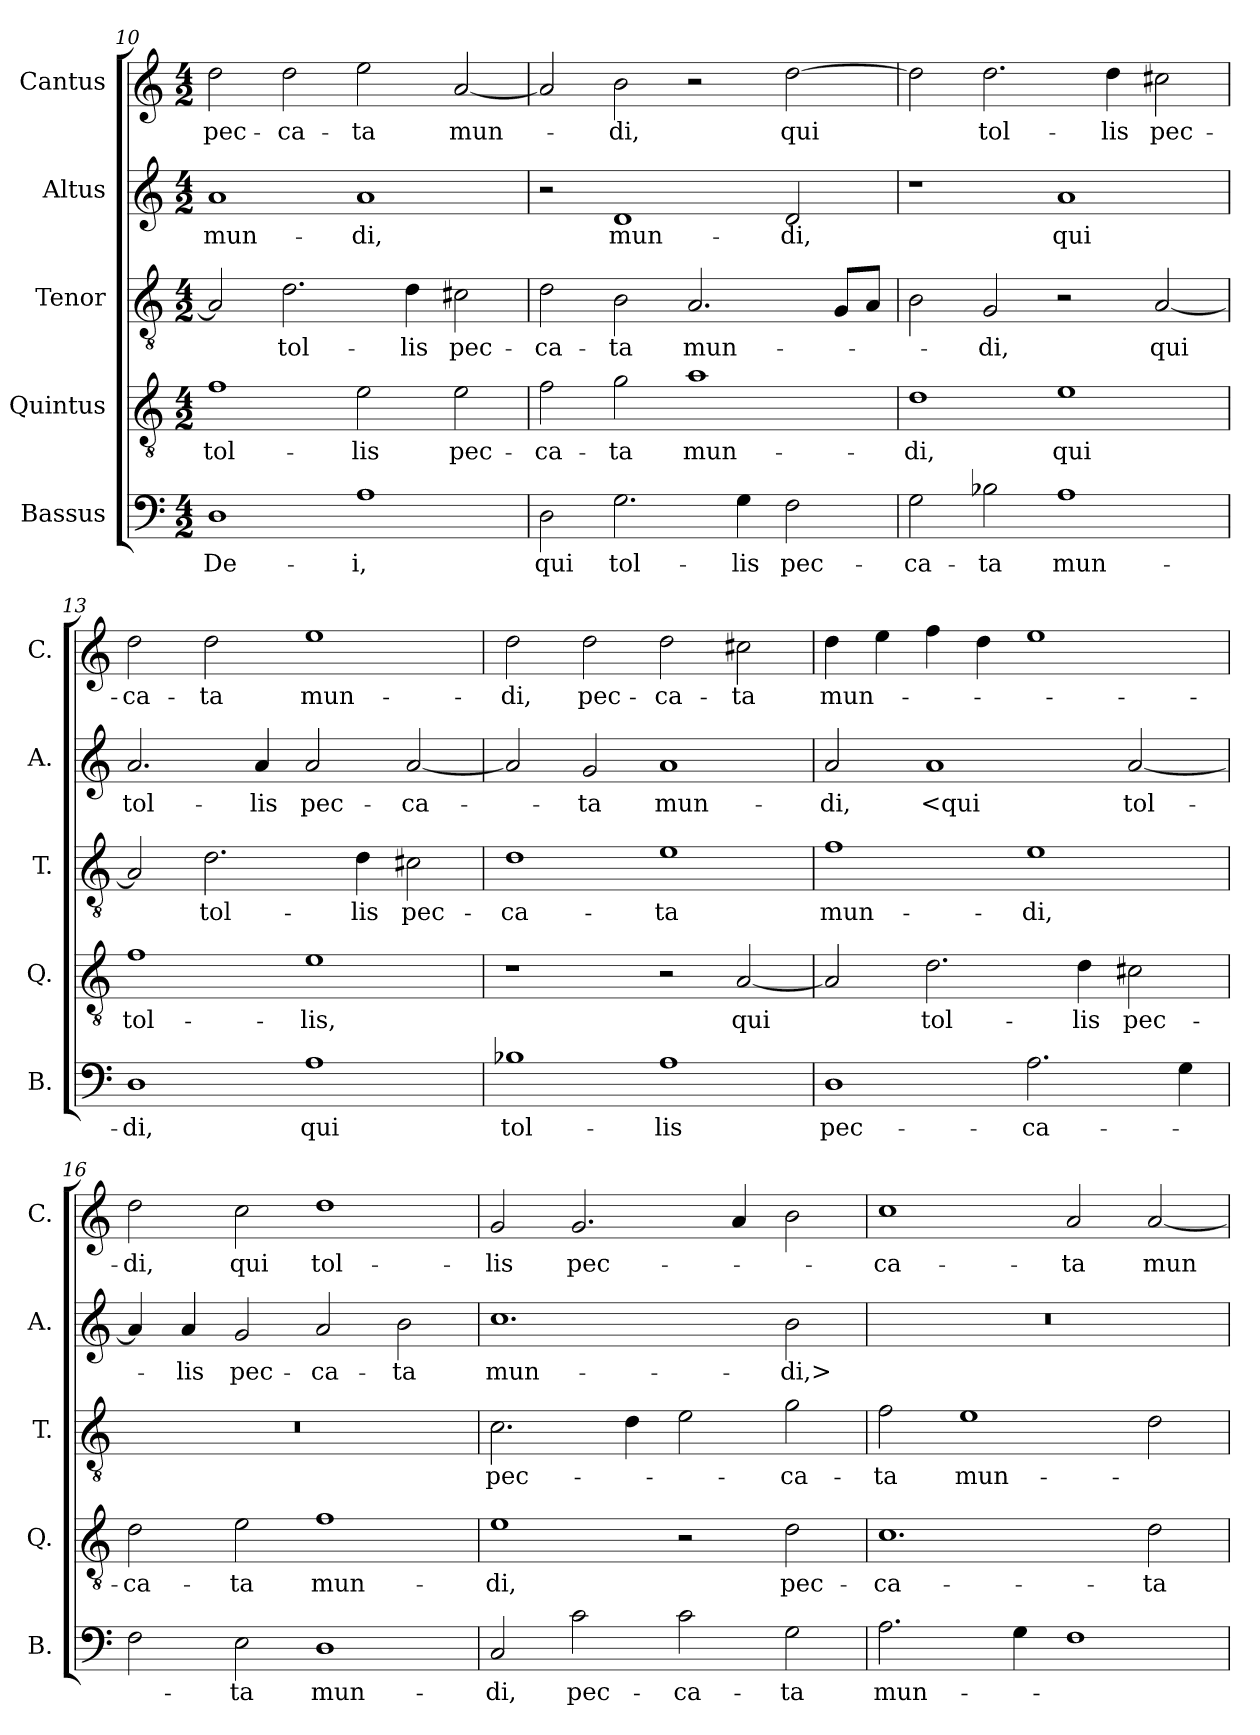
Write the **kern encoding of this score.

**kern	**text	**kern	**text	**kern	**text	**kern	**text	**kern	**text
*part5	*part5	*part4	*part4	*part3	*part3	*part2	*part2	*part1	*part1
*staff5	*staff5	*staff4	*staff4	*staff3	*staff3	*staff2	*staff2	*staff1	*staff1
*I"Bassus	*	*I"Quintus	*	*I"Tenor	*	*I"Altus	*	*I"Cantus	*
*I'B.	*	*I'Q.	*	*I'T.	*	*I'A.	*	*I'C.	*
*clefF4	*	*clefGv2	*	*clefGv2	*	*clefG2	*	*clefG2	*
*	*	*ITrd7c12	*	*ITrd7c12	*	*	*	*	*
*k[]	*	*k[]	*	*k[]	*	*k[]	*	*k[]	*
*C:	*	*C:	*	*C:	*	*C:	*	*C:	*
*M4/2	*	*M4/2	*	*M4/2	*	*M4/2	*	*M4/2	*
=10	=10	=10	=10	=10	=10	=10	=10	=10	=10
1D\	De-	1F\	tol-	2AA/]	.	1a/	mun-	2dd\	pec-
.	.	.	.	2.D\	tol-	.	.	2dd\	-ca-
1A\	-i,	2E\	-lis	.	.	1a/	-di,	2ee\	-ta
.	.	.	.	4D\	-lis	.	.	.	.
.	.	2E\	pec-	2C#\	pec-	.	.	[2a/	mun-
=11	=11	=11	=11	=11	=11	=11	=11	=11	=11
2D\	qui	2F\	-ca-	2D\	-ca-	2r	.	2a/]	.
2.G\	tol-	2G\	-ta	2BB\	-ta	1d/	mun-	2b\	-di,
.	.	1A\	mun-	2.AA/	mun-	.	.	2r	.
4G\	-lis	.	.	.	.	.	.	.	.
2F\	pec-	.	.	.	.	2d/	-di,	[2dd\	qui
.	.	.	.	8GG/L	.	.	.	.	.
.	.	.	.	8AA/J	.	.	.	.	.
=12	=12	=12	=12	=12	=12	=12	=12	=12	=12
2G\	-ca-	1D\	-di,	2BB\	.	1r	.	2dd\]	.
2B-\	-ta	.	.	2GG/	-di,	.	.	2.dd\	tol-
1A\	mun-	1E\	qui	2r	.	1a/	qui	.	.
.	.	.	.	.	.	.	.	4dd\	-lis
.	.	.	.	[2AA/	qui	.	.	2cc#X\	pec-
=13	=13	=13	=13	=13	=13	=13	=13	=13	=13
1D\	-di,	1F\	tol-	2AA/]	.	2.a/	tol-	2dd\	-ca-
.	.	.	.	2.D\	tol-	.	.	2dd\	-ta
.	.	.	.	.	.	4a/	-lis	.	.
1A\	qui	1E\	-lis,	.	.	2a/	pec-	1ee\	mun-
.	.	.	.	4D\	-lis	.	.	.	.
.	.	.	.	2C#\	pec-	[2a/	-ca-	.	.
=14	=14	=14	=14	=14	=14	=14	=14	=14	=14
1B-X\	tol-	1r	.	1D\	-ca-	2a/]	.	2dd\	-di,
.	.	.	.	.	.	2g/	-ta	2dd\	pec-
1A\	-lis	2r	.	1E\	-ta	1a/	mun-	2dd\	-ca-
.	.	[2AA/	qui	.	.	.	.	2cc#\	-ta
=15	=15	=15	=15	=15	=15	=15	=15	=15	=15
1D\	pec-	2AA/]	.	1F\	mun-	2a/	-di,	4dd\	mun-
.	.	.	.	.	.	.	.	4ee\	.
.	.	2.D\	tol-	.	.	1a/	<qui	4ff\	.
.	.	.	.	.	.	.	.	4dd\	.
2.A\	-ca-	.	.	1E\	-di,	.	.	1ee\	.
.	.	4D\	-lis	.	.	.	.	.	.
.	.	2C#\	pec-	.	.	[2a/	tol-	.	.
4G\	.	.	.	.	.	.	.	.	.
=16	=16	=16	=16	=16	=16	=16	=16	=16	=16
2F\	.	2D\	-ca-	0r	.	4a/]	.	2dd\	-di,
.	.	.	.	.	.	4a/	-lis	.	.
2E\	-ta	2E\	-ta	.	.	2g/	pec-	2cc\	qui
1D\	mun-	1F\	mun-	.	.	2a/	-ca-	1dd\	tol-
.	.	.	.	.	.	2b\	-ta	.	.
=17	=17	=17	=17	=17	=17	=17	=17	=17	=17
2C/	-di,	1E\	-di,	2.C\	pec-	1.cc\	mun-	2g/	-lis
2c\	pec-	.	.	.	.	.	.	2.g/	pec-
.	.	.	.	4D\	.	.	.	.	.
2c\	-ca-	2r	.	2E\	.	.	.	.	.
.	.	.	.	.	.	.	.	4a/	.
2G\	-ta	2D\	pec-	2G\	-ca-	2b\	-di,>	2b\	.
=18	=18	=18	=18	=18	=18	=18	=18	=18	=18
2.A\	mun-	1.C\	-ca-	2F\	-ta	0r	.	1cc\	-ca-
.	.	.	.	1E\	mun-	.	.	.	.
4G\	.	.	.	.	.	.	.	.	.
1F\	.	.	.	.	.	.	.	2a/	-ta
.	.	2D\	-ta	2D\	.	.	.	[2a/	mun-
=	=	=	=	=	=	=	=	=	=
*-	*-	*-	*-	*-	*-	*-	*-	*-	*-
